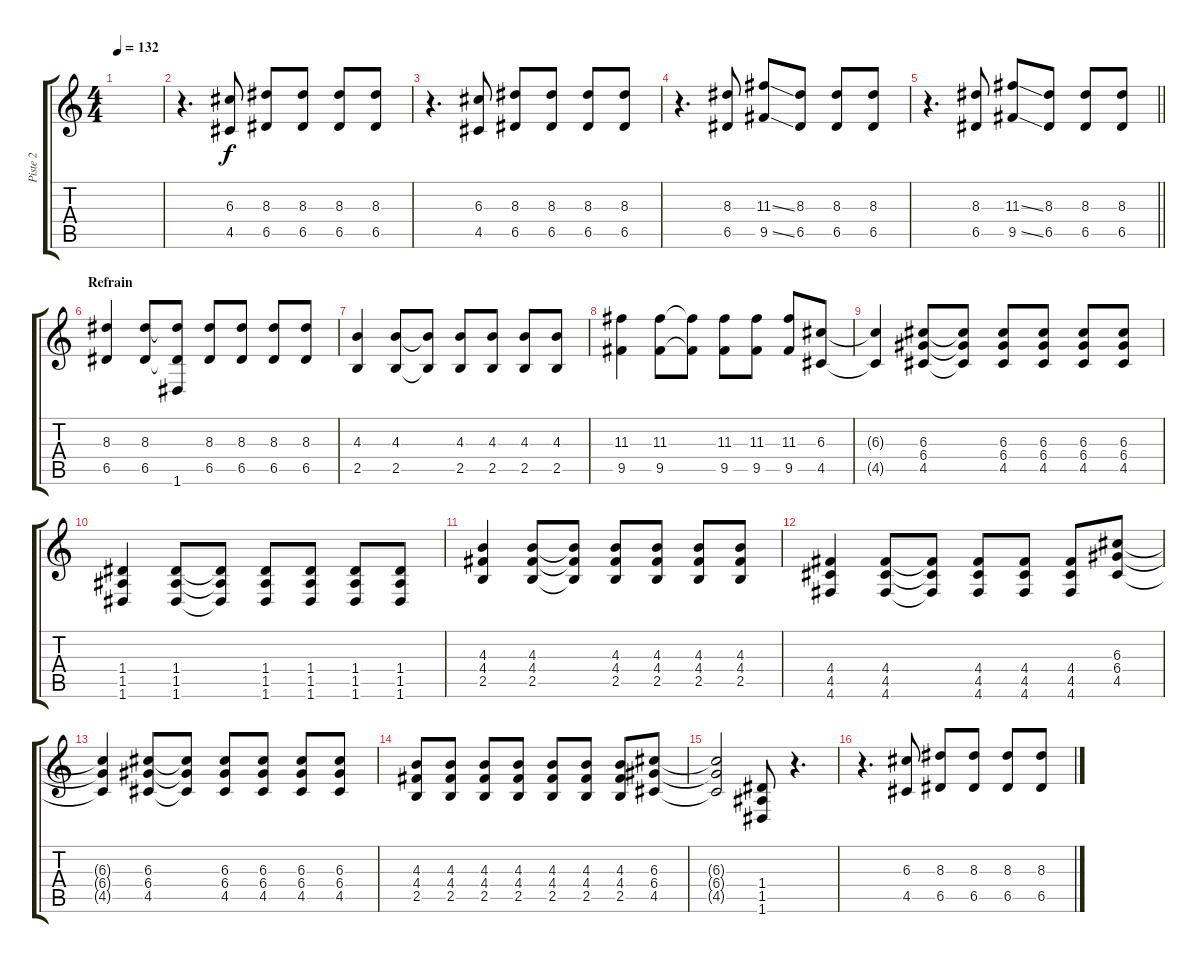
\track ("Piste 2" "Piste 2") {instrument distortionguitar}
\staff {score tabs}
\tuning (E4 B3 G3 D3 A2 D2) {hide}
\ts (4 4)
\tempo 132
\clef g2
\ks c
|
r.4{d} (6.3 4.5).8 (8.3 6.5).8 (8.3 6.5).8 (8.3 6.5).8 (8.3 6.5).8 |
r.4{d} (6.3 4.5).8 (8.3 6.5).8 (8.3 6.5).8 (8.3 6.5).8 (8.3 6.5).8 |
r.4{d} (8.3 6.5).8 (11.3{ss} 9.5{ss}).8 (8.3 6.5).8 (8.3 6.5).8 (8.3 6.5).8 |
\barLineRight lightlight
r.4{d} (8.3 6.5).8 (11.3{ss} 9.5{ss}).8 (8.3 6.5).8 (8.3 6.5).8 (8.3 6.5).8 |
\section ("" "Refrain")
(8.3 6.5).4 (8.3 6.5).8 (8.3{t} 6.5{t} 1.6).8 (8.3 6.5).8 (8.3 6.5).8 (8.3 6.5).8 (8.3 6.5).8 |
(4.3 2.5).4 (4.3 2.5).8 (4.3{t} 2.5{t}).8 (4.3 2.5).8 (4.3 2.5).8 (4.3 2.5).8 (4.3 2.5).8 |
(11.3 9.5).4 (11.3 9.5).8 (11.3{t} 9.5{t}).8 (11.3 9.5).8 (11.3 9.5).8 (11.3 9.5).8 (6.3 4.5).8 |
(6.3{t} 4.5{t}).4 (6.3 6.4 4.5).8 (6.3{t} 6.4{t} 4.5{t}).8 (6.3 6.4 4.5).8 (6.3 6.4 4.5).8 (6.3 6.4 4.5).8 (6.3 6.4 4.5).8 |
(1.4 1.5 1.6).4 (1.4 1.5 1.6).8 (1.4{t} 1.5{t} 1.6{t}).8 (1.4 1.5 1.6).8 (1.4 1.5 1.6).8 (1.4 1.5 1.6).8 (1.4 1.5 1.6).8 |
(4.3 4.4 2.5).4 (4.3 4.4 2.5).8 (4.3{t} 4.4{t} 2.5{t}).8 (4.3 4.4 2.5).8 (4.3 4.4 2.5).8 (4.3 4.4 2.5).8 (4.3 4.4 2.5).8 |
(4.4 4.5 4.6).4 (4.4 4.5 4.6).8 (4.4{t} 4.5{t} 4.6{t}).8 (4.4 4.5 4.6).8 (4.4 4.5 4.6).8 (4.4 4.5 4.6).8 (6.3 6.4 4.5).8 |
(6.3{t} 6.4{t} 4.5{t}).4 (6.3 6.4 4.5).8 (6.3{t} 6.4{t} 4.5{t}).8 (6.3 6.4 4.5).8 (6.3 6.4 4.5).8 (6.3 6.4 4.5).8 (6.3 6.4 4.5).8 |
(4.3 4.4 2.5).8 (4.3 4.4 2.5).8 (4.3 4.4 2.5).8 (4.3 4.4 2.5).8 (4.3 4.4 2.5).8 (4.3 4.4 2.5).8 (4.3 4.4 2.5).8 (6.3 6.4 4.5).8 |
(6.3{t} 6.4{t} 4.5{t}).2 (1.4 1.5 1.6).8 r.4{d} |
r.4{d} (6.3 4.5).8 (8.3 6.5).8 (8.3 6.5).8 (8.3 6.5).8 (8.3 6.5).8
